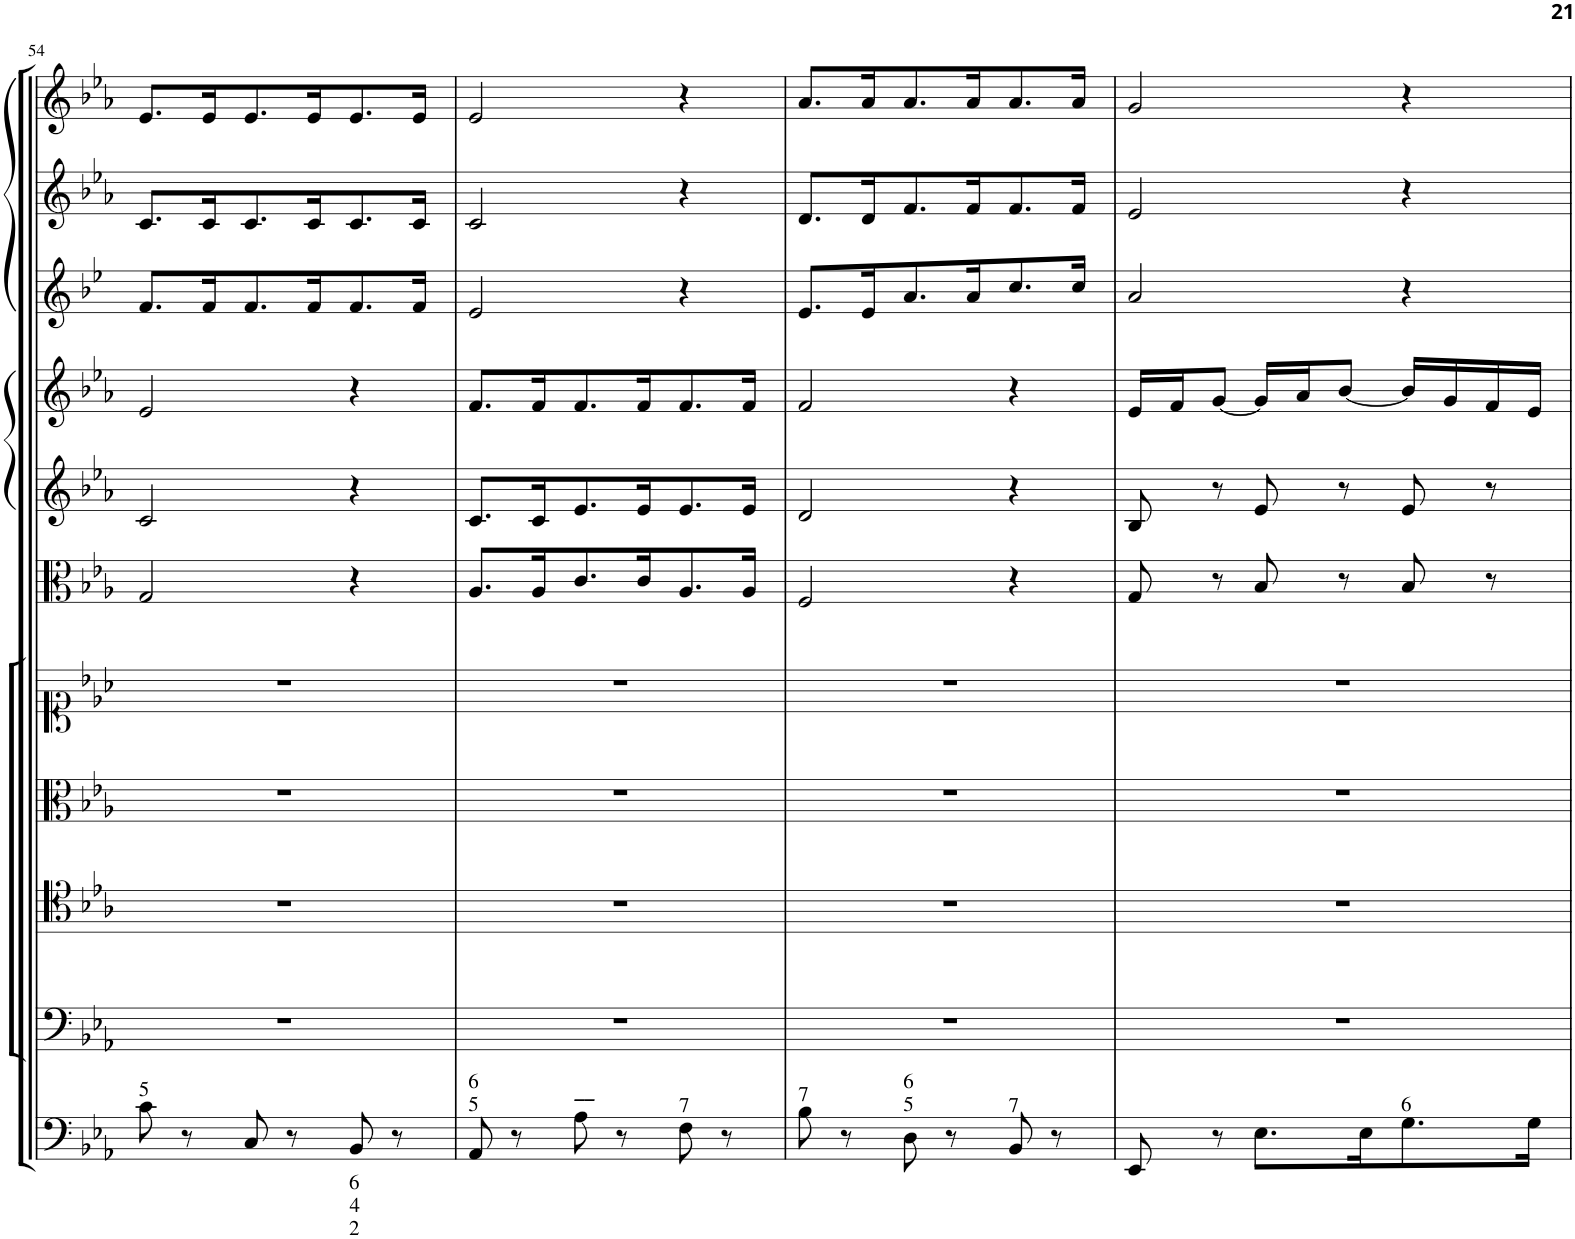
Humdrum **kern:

**kern	**kern	**kern	**kern	**kern	**kern	**kern	**kern	**kern	**kern	**kern
*part11	*part10	*part9	*part8	*part7	*part6	*part5	*part4	*part3	*part2	*part1
*staff11	*staff10	*staff9	*staff8	*staff7	*staff6	*staff5	*staff4	*staff3	*staff2	*staff1
*I"Continuo.	*I"Basso.	*I"Tenore.	*I"Alto.	*I"Soprano.	*I"Viola.	*I"Violino II	*I"Violino I	*I"Taille.	*I"Oboe II.	*I"Oboe I.
*	*	*	*	*	*	*	*	*	*I'Ob	*I'Ob
!!LO:PB:g=z
*clefF4	*clefF4	*clefC4	*clefC3	*clefC1	*clefC3	*clefG2	*clefG2	*clefG2	*clefG2	*clefG2
*	*	*	*	*	*	*	*	*Trd4c7	*	*
*k[b-e-a-]	*k[b-e-a-]	*k[b-e-a-]	*k[b-e-a-]	*k[b-e-a-]	*k[b-e-a-]	*k[b-e-a-]	*k[b-e-a-]	*k[b-e-]	*k[b-e-a-]	*k[b-e-a-]
*M3/4	*M3/4	*M3/4	*M3/4	*M3/4	*M3/4	*M3/4	*M3/4	*M3/4	*M3/4	*M3/4
=54	=54	=54	=54	=54	=54	=54	=54	=54	=54	=54
!LO:TX:a:t=5	!	!	!	!	!	!	!	!	!	!
8c\	2.r	2.r	2.r	2.r	2G/	2c/	2e-/	8.f^^/L	8.c^^/L	8.e-^^/L
8r	.	.	.	.	.	.	.	.	.	.
.	.	.	.	.	.	.	.	16f/K	16c/K	16e-/K
8C/	.	.	.	.	.	.	.	8.f^^/	8.c^^/	8.e-^^/
8r	.	.	.	.	.	.	.	.	.	.
.	.	.	.	.	.	.	.	16f/K	16c/K	16e-/K
!LO:TX:b:t=6	!	!	!	!	!	!	!	!	!	!
!LO:TX:b:t=4	!	!	!	!	!	!	!	!	!	!
!LO:TX:b:t=2	!	!	!	!	!	!	!	!	!	!
8BB-/	.	.	.	.	4r	4r	4r	8.f^^/	8.c^^/	8.e-^^/
8r	.	.	.	.	.	.	.	.	.	.
.	.	.	.	.	.	.	.	16f/Jk	16c/Jk	16e-/Jk
=55	=55	=55	=55	=55	=55	=55	=55	=55	=55	=55
!LO:TX:a:t=6	!	!	!	!	!	!	!	!	!	!
!LO:TX:a:t=5	!	!	!	!	!	!	!	!	!	!
8AA-/	2.r	2.r	2.r	2.r	8.A-^^/L	8.c^^/L	8.f^^/L	2e-/	2c/	2e-/
8r	.	.	.	.	.	.	.	.	.	.
.	.	.	.	.	16A-/K	16c/K	16f/K	.	.	.
!LO:TX:a:Bi:t=__	!	!	!	!	!	!	!	!	!	!
8A-\	.	.	.	.	8.c^^/	8.e-^^/	8.f^^/	.	.	.
8r	.	.	.	.	.	.	.	.	.	.
.	.	.	.	.	16c/K	16e-/K	16f/K	.	.	.
!LO:TX:a:t=7	!	!	!	!	!	!	!	!	!	!
8F\	.	.	.	.	8.A-^^/	8.e-^^/	8.f^^/	4r	4r	4r
8r	.	.	.	.	.	.	.	.	.	.
.	.	.	.	.	16A-/Jk	16e-/Jk	16f/Jk	.	.	.
=56	=56	=56	=56	=56	=56	=56	=56	=56	=56	=56
!LO:TX:a:t=7	!	!	!	!	!	!	!	!	!	!
8B-\	2.r	2.r	2.r	2.r	2F/	2d/	2f/	8.e-^^/L	8.d^^/L	8.a-^^/L
8r	.	.	.	.	.	.	.	.	.	.
.	.	.	.	.	.	.	.	16e-/K	16d/K	16a-/K
!LO:TX:a:t=6	!	!	!	!	!	!	!	!	!	!
!LO:TX:a:t=5	!	!	!	!	!	!	!	!	!	!
8D\	.	.	.	.	.	.	.	8.a^^/	8.f^^/	8.a-^^/
8r	.	.	.	.	.	.	.	.	.	.
.	.	.	.	.	.	.	.	16a/K	16f/K	16a-/K
!LO:TX:a:t=7	!	!	!	!	!	!	!	!	!	!
8BB-/	.	.	.	.	4r	4r	4r	8.cc^^/	8.f^^/	8.a-^^/
8r	.	.	.	.	.	.	.	.	.	.
.	.	.	.	.	.	.	.	16cc/Jk	16f/Jk	16a-/Jk
=57	=57	=57	=57	=57	=57	=57	=57	=57	=57	=57
8EE-/	2.r	2.r	2.r	2.r	8G/	8B-/	16e-/LL	2a/	2e-/	2g/
.	.	.	.	.	.	.	16f/J	.	.	.
8r	.	.	.	.	8r	8r	[8g/J	.	.	.
8.E-^^\L	.	.	.	.	8B-/	8e-/	16g/LL]	.	.	.
.	.	.	.	.	.	.	16a-/J	.	.	.
.	.	.	.	.	8r	8r	[8b-/J	.	.	.
16E-\K	.	.	.	.	.	.	.	.	.	.
!LO:TX:a:t=6	!	!	!	!	!	!	!	!	!	!
8.G^^\	.	.	.	.	8B-/	8e-/	16b-/LL]	4r	4r	4r
.	.	.	.	.	.	.	16g/	.	.	.
.	.	.	.	.	8r	8r	16f/	.	.	.
16G\Jk	.	.	.	.	.	.	16e-/JJ	.	.	.
=	=	=	=	=	=	=	=	=	=	=
*-	*-	*-	*-	*-	*-	*-	*-	*-	*-	*-
